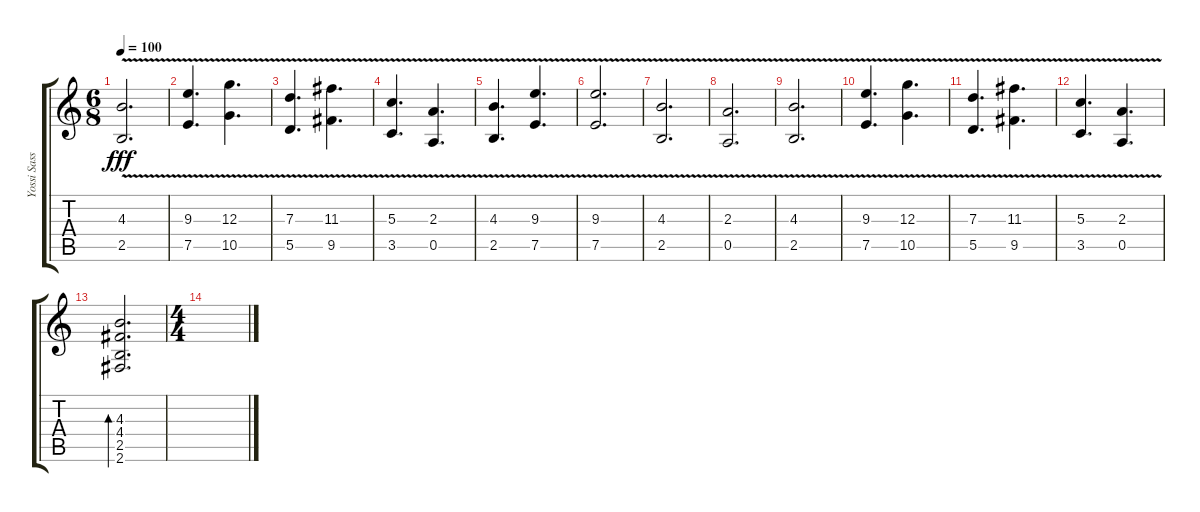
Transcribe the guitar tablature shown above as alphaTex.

\track ("Yossi Sassi" "Yossi Sass") {instrument distortionguitar}
\staff {score tabs}
\tuning (E4 B3 G3 D3 A2 E2) {hide}
\ts (6 8)
\tempo 100
\clef g2
\ks c
(4.3{v} 2.5{v}).2{d dy fff} |
(9.3{v} 7.5{v}).4{d} (12.3{v} 10.5{v}).4{d} |
(7.3{v} 5.5{v}).4{d} (11.3{v} 9.5{v}).4{d} |
(5.3{v} 3.5{v}).4{d} (2.3{v} 0.5{v}).4{d} |
(4.3{v} 2.5{v}).4{d} (9.3{v} 7.5{v}).4{d} |
(9.3{v} 7.5{v}).2{d} |
(4.3{v} 2.5{v}).2{d} |
(2.3{v} 0.5{v}).2{d} |
(4.3{v} 2.5{v}).2{d} |
(9.3{v} 7.5{v}).4{d} (12.3{v} 10.5{v}).4{d} |
(7.3{v} 5.5{v}).4{d} (11.3{v} 9.5{v}).4{d} |
(5.3{v} 3.5{v}).4{d} (2.3{v} 0.5{v}).4{d} |
(4.3 4.4 2.5 2.6).2{d bd 120} |
\ts (4 4)
